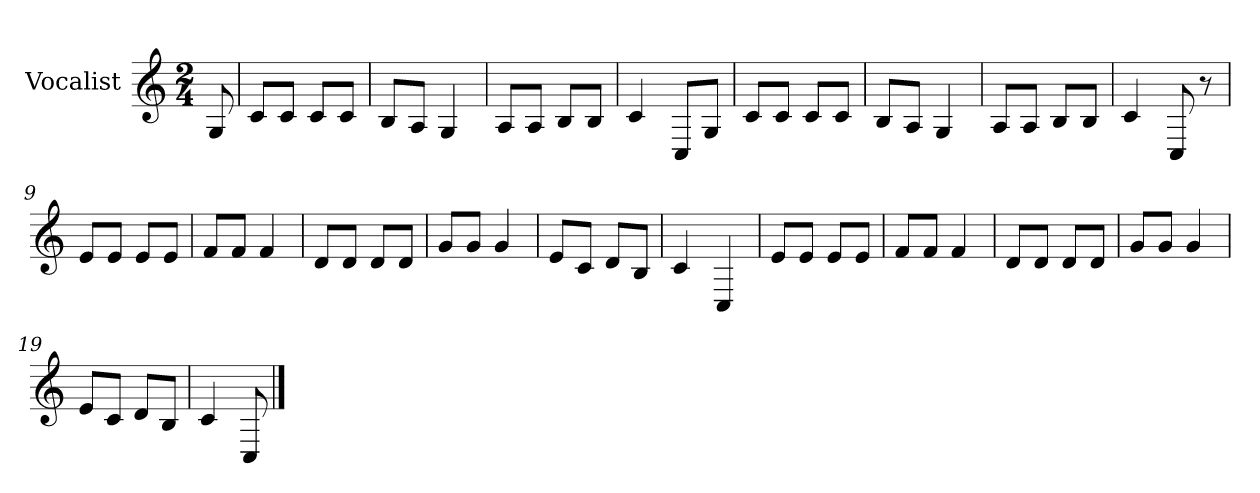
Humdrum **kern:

**kern
*part1
*staff1
*I"Vocalist
*k[]
*C:
*M2/4
=
8G
=1
8cL
8cJ
8cL
8cJ
=2
8BL
8AJ
4G
=3
8AL
8AJ
8BL
8BJ
=4
4c
8CL
8GJ
=5
8cL
8cJ
8cL
8cJ
=6
8BL
8AJ
4G
=7
8AL
8AJ
8BL
8BJ
=8
4c
8C
8r
=9
8eL
8eJ
8eL
8eJ
=10
8fL
8fJ
4f
=11
8dL
8dJ
8dL
8dJ
=12
8gL
8gJ
4g
=13
8eL
8cJ
8dL
8BJ
=14
4c
4C
=15
8eL
8eJ
8eL
8eJ
=16
8fL
8fJ
4f
=17
8dL
8dJ
8dL
8dJ
=18
8gL
8gJ
4g
=19
8eL
8cJ
8dL
8BJ
=20
4c
8C
==
*-
